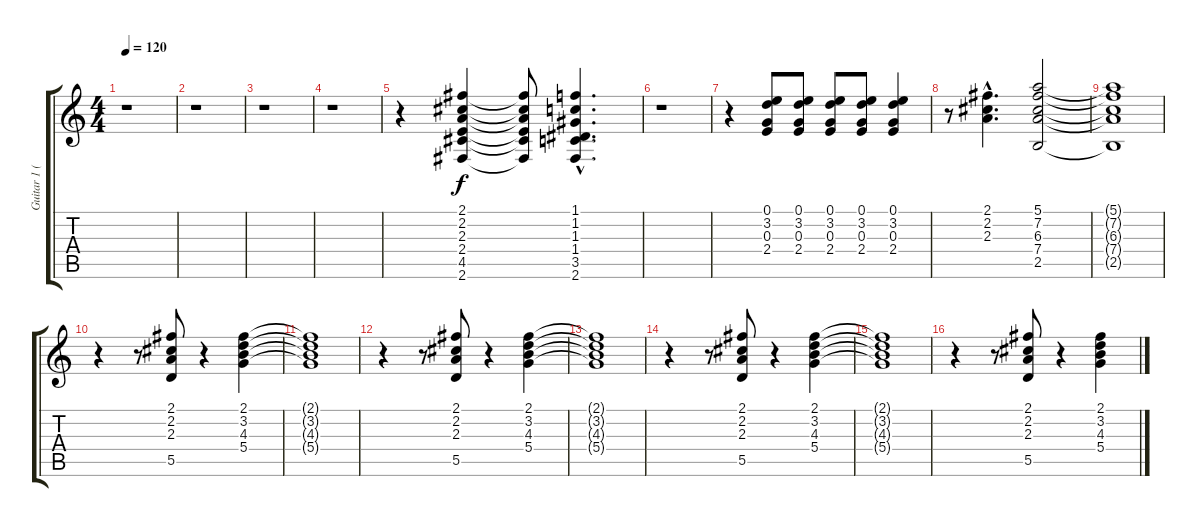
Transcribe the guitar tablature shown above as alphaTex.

\track ("Guitar 1 (Lead)" "Guitar 1 (") {instrument acousticguitarnylon}
\staff {score tabs}
\tuning (E4 B3 G3 D3 A2 E2) {hide}
\ts (4 4)
\tempo 120
\clef g2
\ks c
r.1{dy f} |
r.1 |
r.1 |
r.1 |
r.4 (2.1 2.2 2.3 2.4 4.5 2.6).4 (2.1{t} 2.2{t} 2.3{t} 2.4{t} 4.5{t} 2.6{t}).8 (1.1{hac} 1.2{hac} 1.3{hac} 1.4{hac} 3.5{hac} 2.6{hac}).4{d} |
r.1 |
r.4 (0.1 3.2 0.3 2.4).8 (0.1 3.2 0.3 2.4).8 (0.1 3.2 0.3 2.4).8 (0.1 3.2 0.3 2.4).8 (0.1 3.2 0.3 2.4).4 |
r.8 (2.1{hac} 2.2{hac} 2.3{hac}).4{d} (5.1 7.2 6.3 7.4 2.5).2 |
(5.1{t} 7.2{t} 6.3{t} 7.4{t} 2.5{t}).1 |
r.4 r.8 (2.1 2.2 2.3 5.5).8 r.4 (2.1 3.2 4.3 5.4).4 |
(2.1{t} 3.2{t} 4.3{t} 5.4{t}).1 |
r.4 r.8 (2.1 2.2 2.3 5.5).8 r.4 (2.1 3.2 4.3 5.4).4 |
(2.1{t} 3.2{t} 4.3{t} 5.4{t}).1 |
r.4 r.8 (2.1 2.2 2.3 5.5).8 r.4 (2.1 3.2 4.3 5.4).4 |
(2.1{t} 3.2{t} 4.3{t} 5.4{t}).1 |
r.4 r.8 (2.1 2.2 2.3 5.5).8 r.4 (2.1 3.2 4.3 5.4).4
